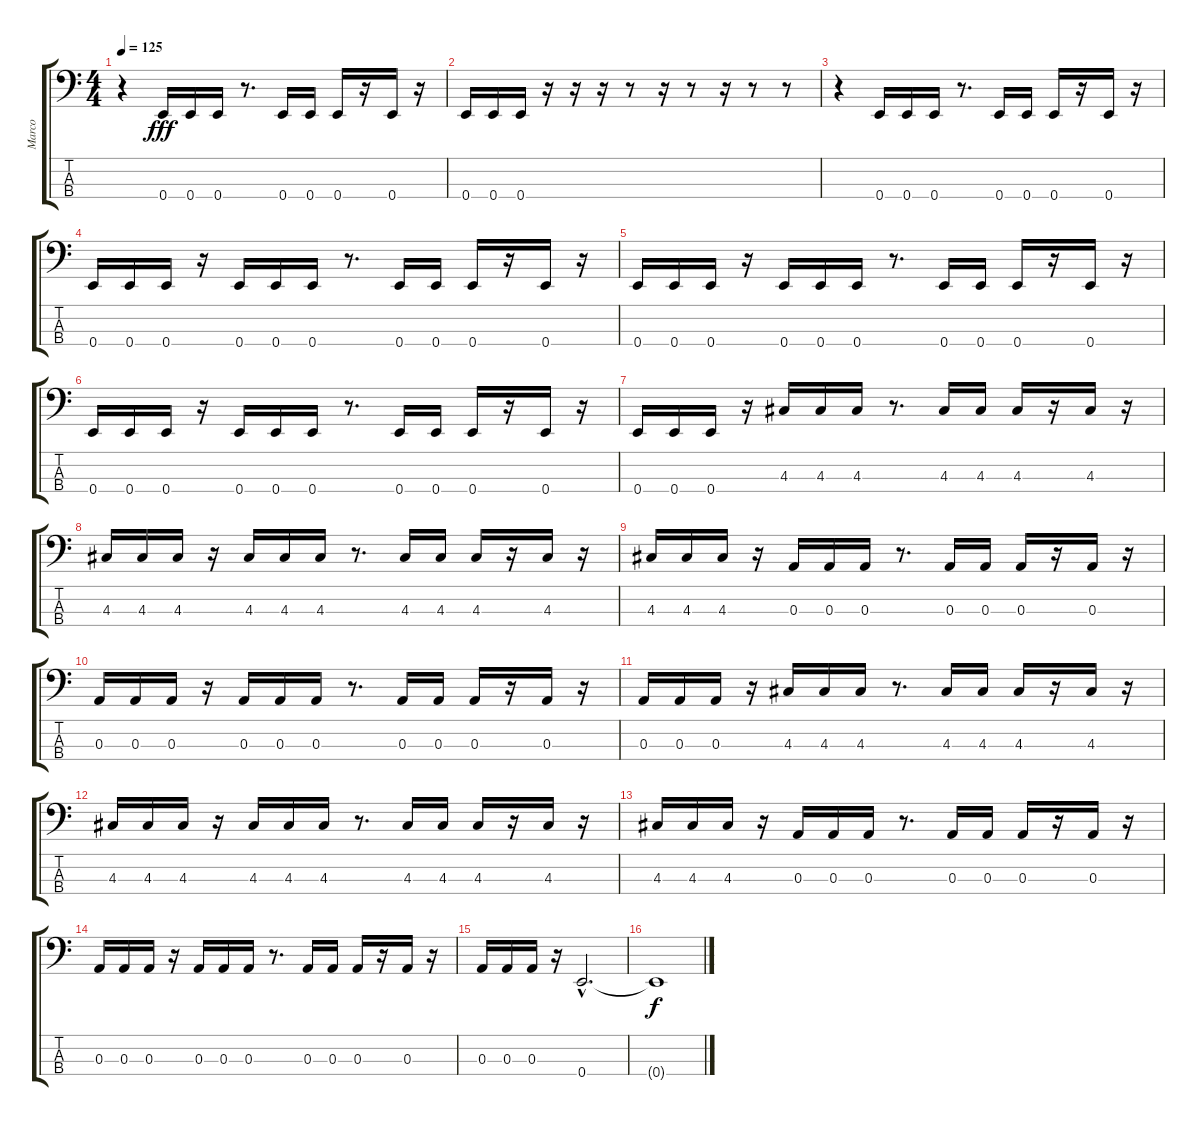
\track ("Marco" "Marco") {instrument electricbassfinger}
\staff {score tabs}
\tuning (G2 D2 A1 E1) {hide}
\ts (4 4)
\tempo 125
\clef f4
\ks c
r.4{dy f} 0.4.16{dy fff} 0.4.16 0.4.16 r.8{d} 0.4.16 0.4.16 0.4.16 r.16 0.4.16 r.16 |
0.4.16 0.4.16 0.4.16 r.16 r.16 r.16 r.8 r.16 r.8 r.16 r.8 r.8 |
r.4 0.4.16 0.4.16 0.4.16 r.8{d} 0.4.16 0.4.16 0.4.16 r.16 0.4.16 r.16 |
0.4.16 0.4.16 0.4.16 r.16 0.4.16 0.4.16 0.4.16 r.8{d} 0.4.16 0.4.16 0.4.16 r.16 0.4.16 r.16 |
0.4.16 0.4.16 0.4.16 r.16 0.4.16 0.4.16 0.4.16 r.8{d} 0.4.16 0.4.16 0.4.16 r.16 0.4.16 r.16 |
0.4.16 0.4.16 0.4.16 r.16 0.4.16 0.4.16 0.4.16 r.8{d} 0.4.16 0.4.16 0.4.16 r.16 0.4.16 r.16 |
0.4.16 0.4.16 0.4.16 r.16 4.3.16 4.3.16 4.3.16 r.8{d} 4.3.16 4.3.16 4.3.16 r.16 4.3.16 r.16 |
4.3.16 4.3.16 4.3.16 r.16 4.3.16 4.3.16 4.3.16 r.8{d} 4.3.16 4.3.16 4.3.16 r.16 4.3.16 r.16 |
4.3.16 4.3.16 4.3.16 r.16 0.3.16 0.3.16 0.3.16 r.8{d} 0.3.16 0.3.16 0.3.16 r.16 0.3.16 r.16 |
0.3.16 0.3.16 0.3.16 r.16 0.3.16 0.3.16 0.3.16 r.8{d} 0.3.16 0.3.16 0.3.16 r.16 0.3.16 r.16 |
0.3.16 0.3.16 0.3.16 r.16 4.3.16 4.3.16 4.3.16 r.8{d} 4.3.16 4.3.16 4.3.16 r.16 4.3.16 r.16 |
4.3.16 4.3.16 4.3.16 r.16 4.3.16 4.3.16 4.3.16 r.8{d} 4.3.16 4.3.16 4.3.16 r.16 4.3.16 r.16 |
4.3.16 4.3.16 4.3.16 r.16 0.3.16 0.3.16 0.3.16 r.8{d} 0.3.16 0.3.16 0.3.16 r.16 0.3.16 r.16 |
0.3.16 0.3.16 0.3.16 r.16 0.3.16 0.3.16 0.3.16 r.8{d} 0.3.16 0.3.16 0.3.16 r.16 0.3.16 r.16 |
0.3.16 0.3.16 0.3.16 r.16 0.4{hac}.2{d} |
0.4{t}.1{dy f}
